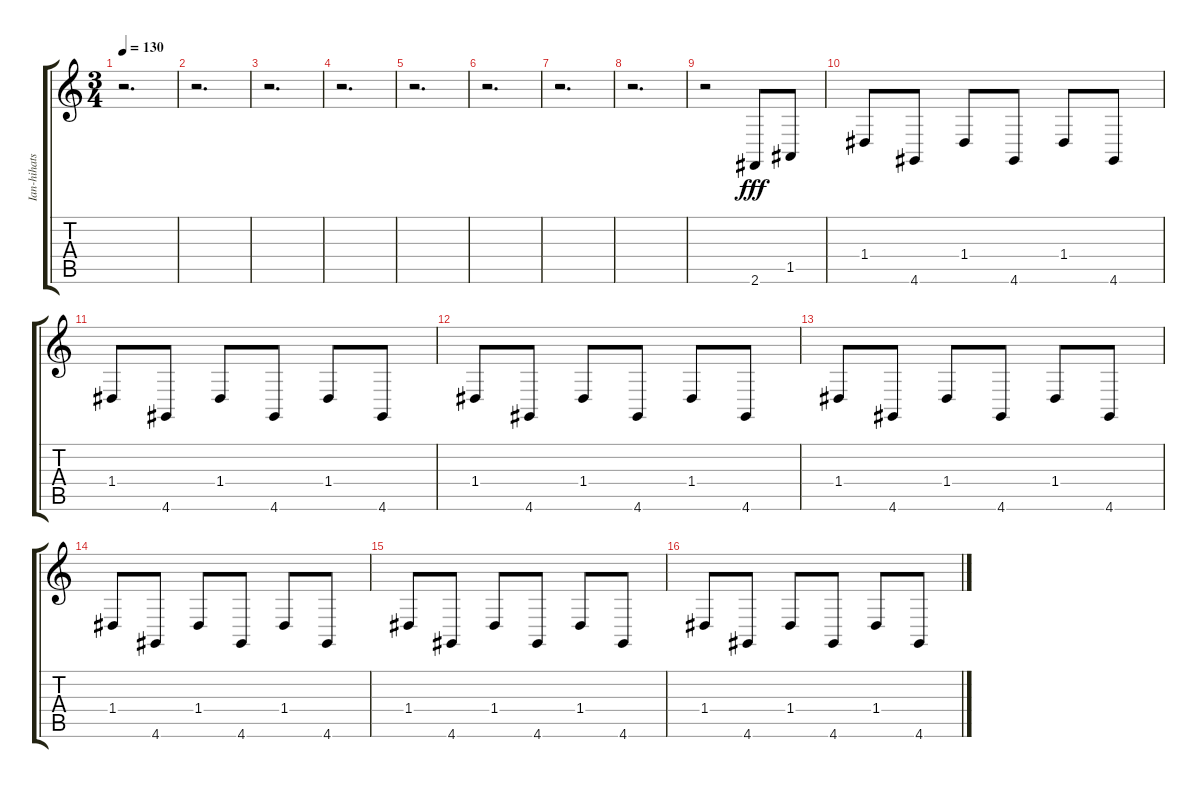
\track ("Ian-hihats" "Ian-hihats") {instrument acousticgrandpiano}
\staff {score tabs}
\tuning (E4 B3 G3 D3 A2 E2) {hide}
\ts (3 4)
\tempo 130
\clef g2
\ks c
r.2{d dy fff} |
r.2{d} |
r.2{d} |
r.2{d} |
r.2{d} |
r.2{d} |
r.2{d} |
r.2{d} |
r.2 2.6.8{volume 16 balance 8 instrument acousticgrandpiano} 1.5.8 |
1.4.8 4.6.8 1.4.8 4.6.8 1.4.8 4.6.8 |
1.4.8 4.6.8 1.4.8 4.6.8 1.4.8 4.6.8 |
1.4.8 4.6.8 1.4.8 4.6.8 1.4.8 4.6.8 |
1.4.8 4.6.8 1.4.8 4.6.8 1.4.8 4.6.8 |
1.4.8 4.6.8 1.4.8 4.6.8 1.4.8 4.6.8 |
1.4.8 4.6.8 1.4.8 4.6.8 1.4.8 4.6.8 |
1.4.8 4.6.8 1.4.8 4.6.8 1.4.8 4.6.8
